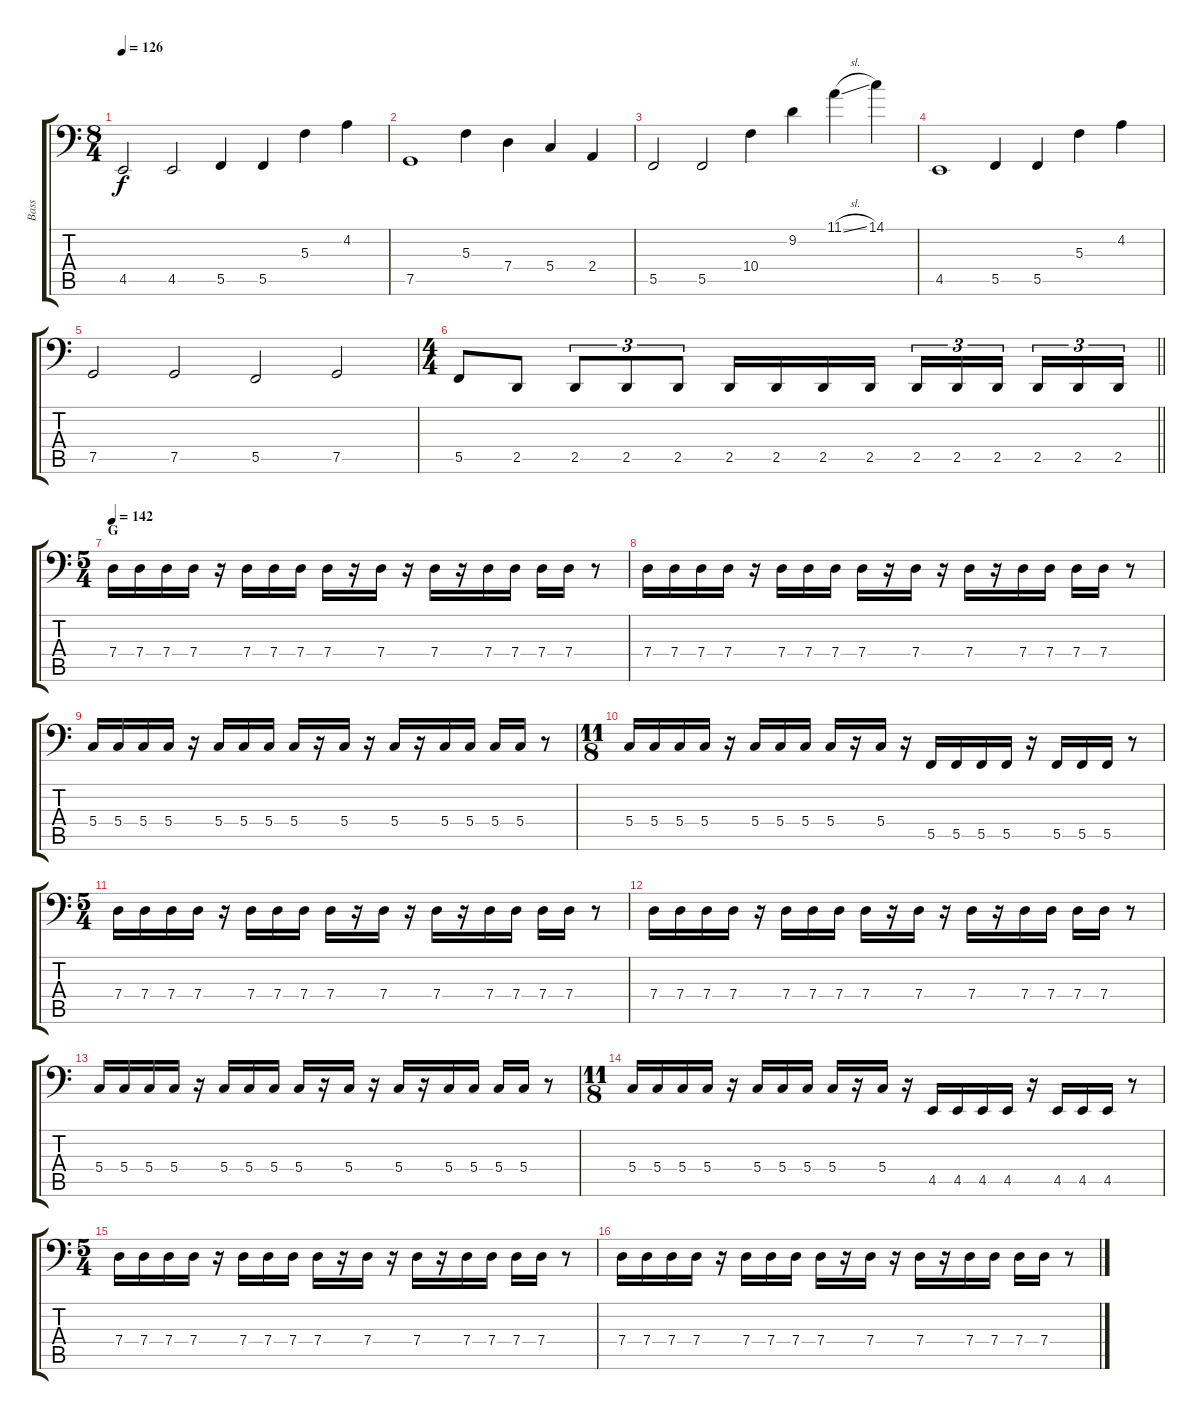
\track ("Bass" "Bass") {instrument electricbasspick}
\staff {score tabs}
\tuning (Bb2 F2 C2 G1 C1 A0) {hide}
\ts (8 4)
\tempo 126
\clef f4
\ks c
4.5.2{dy f} 4.5.2 5.5.4 5.5.4 5.3.4 4.2.4 |
7.5.1 5.3.4 7.4.4 5.4.4 2.4.4 |
5.5.2 5.5.2 10.4.4 9.2.4 11.1{sl}.4 14.1.4 |
4.5.1 5.5.4 5.5.4 5.3.4 4.2.4 |
7.5.2 7.5.2 5.5.2 7.5.2 |
\ts (4 4)
\barLineRight lightlight
5.5.8 2.5.8 2.5.8{tu (3 2)} 2.5.8{tu (3 2)} 2.5.8{tu (3 2)} 2.5.16 2.5.16 2.5.16 2.5.16 2.5.16{tu (3 2)} 2.5.16{tu (3 2)} 2.5.16{tu (3 2) beam splitsecondary} 2.5.16{tu (3 2)} 2.5.16{tu (3 2)} 2.5.16{tu (3 2)} |
\ts (5 4)
\section ("" "G")
\tempo 142
7.4.16 7.4.16 7.4.16 7.4.16 r.16 7.4.16 7.4.16 7.4.16 7.4.16 r.16 7.4.16 r.16 7.4.16 r.16 7.4.16 7.4.16 7.4.16 7.4.16 r.8 |
7.4.16 7.4.16 7.4.16 7.4.16 r.16 7.4.16 7.4.16 7.4.16 7.4.16 r.16 7.4.16 r.16 7.4.16 r.16 7.4.16 7.4.16 7.4.16 7.4.16 r.8 |
5.4.16 5.4.16 5.4.16 5.4.16 r.16 5.4.16 5.4.16 5.4.16 5.4.16 r.16 5.4.16 r.16 5.4.16 r.16 5.4.16 5.4.16 5.4.16 5.4.16 r.8 |
\ts (11 8)
5.4.16 5.4.16 5.4.16 5.4.16 r.16 5.4.16 5.4.16 5.4.16 5.4.16 r.16 5.4.16 r.16 5.5.16 5.5.16 5.5.16 5.5.16 r.16 5.5.16 5.5.16 5.5.16 r.8 |
\ts (5 4)
7.4.16 7.4.16 7.4.16 7.4.16 r.16 7.4.16 7.4.16 7.4.16 7.4.16 r.16 7.4.16 r.16 7.4.16 r.16 7.4.16 7.4.16 7.4.16 7.4.16 r.8 |
7.4.16 7.4.16 7.4.16 7.4.16 r.16 7.4.16 7.4.16 7.4.16 7.4.16 r.16 7.4.16 r.16 7.4.16 r.16 7.4.16 7.4.16 7.4.16 7.4.16 r.8 |
5.4.16 5.4.16 5.4.16 5.4.16 r.16 5.4.16 5.4.16 5.4.16 5.4.16 r.16 5.4.16 r.16 5.4.16 r.16 5.4.16 5.4.16 5.4.16 5.4.16 r.8 |
\ts (11 8)
5.4.16 5.4.16 5.4.16 5.4.16 r.16 5.4.16 5.4.16 5.4.16 5.4.16 r.16 5.4.16 r.16 4.5.16 4.5.16 4.5.16 4.5.16 r.16 4.5.16 4.5.16 4.5.16 r.8 |
\ts (5 4)
7.4.16 7.4.16 7.4.16 7.4.16 r.16 7.4.16 7.4.16 7.4.16 7.4.16 r.16 7.4.16 r.16 7.4.16 r.16 7.4.16 7.4.16 7.4.16 7.4.16 r.8 |
7.4.16 7.4.16 7.4.16 7.4.16 r.16 7.4.16 7.4.16 7.4.16 7.4.16 r.16 7.4.16 r.16 7.4.16 r.16 7.4.16 7.4.16 7.4.16 7.4.16 r.8
